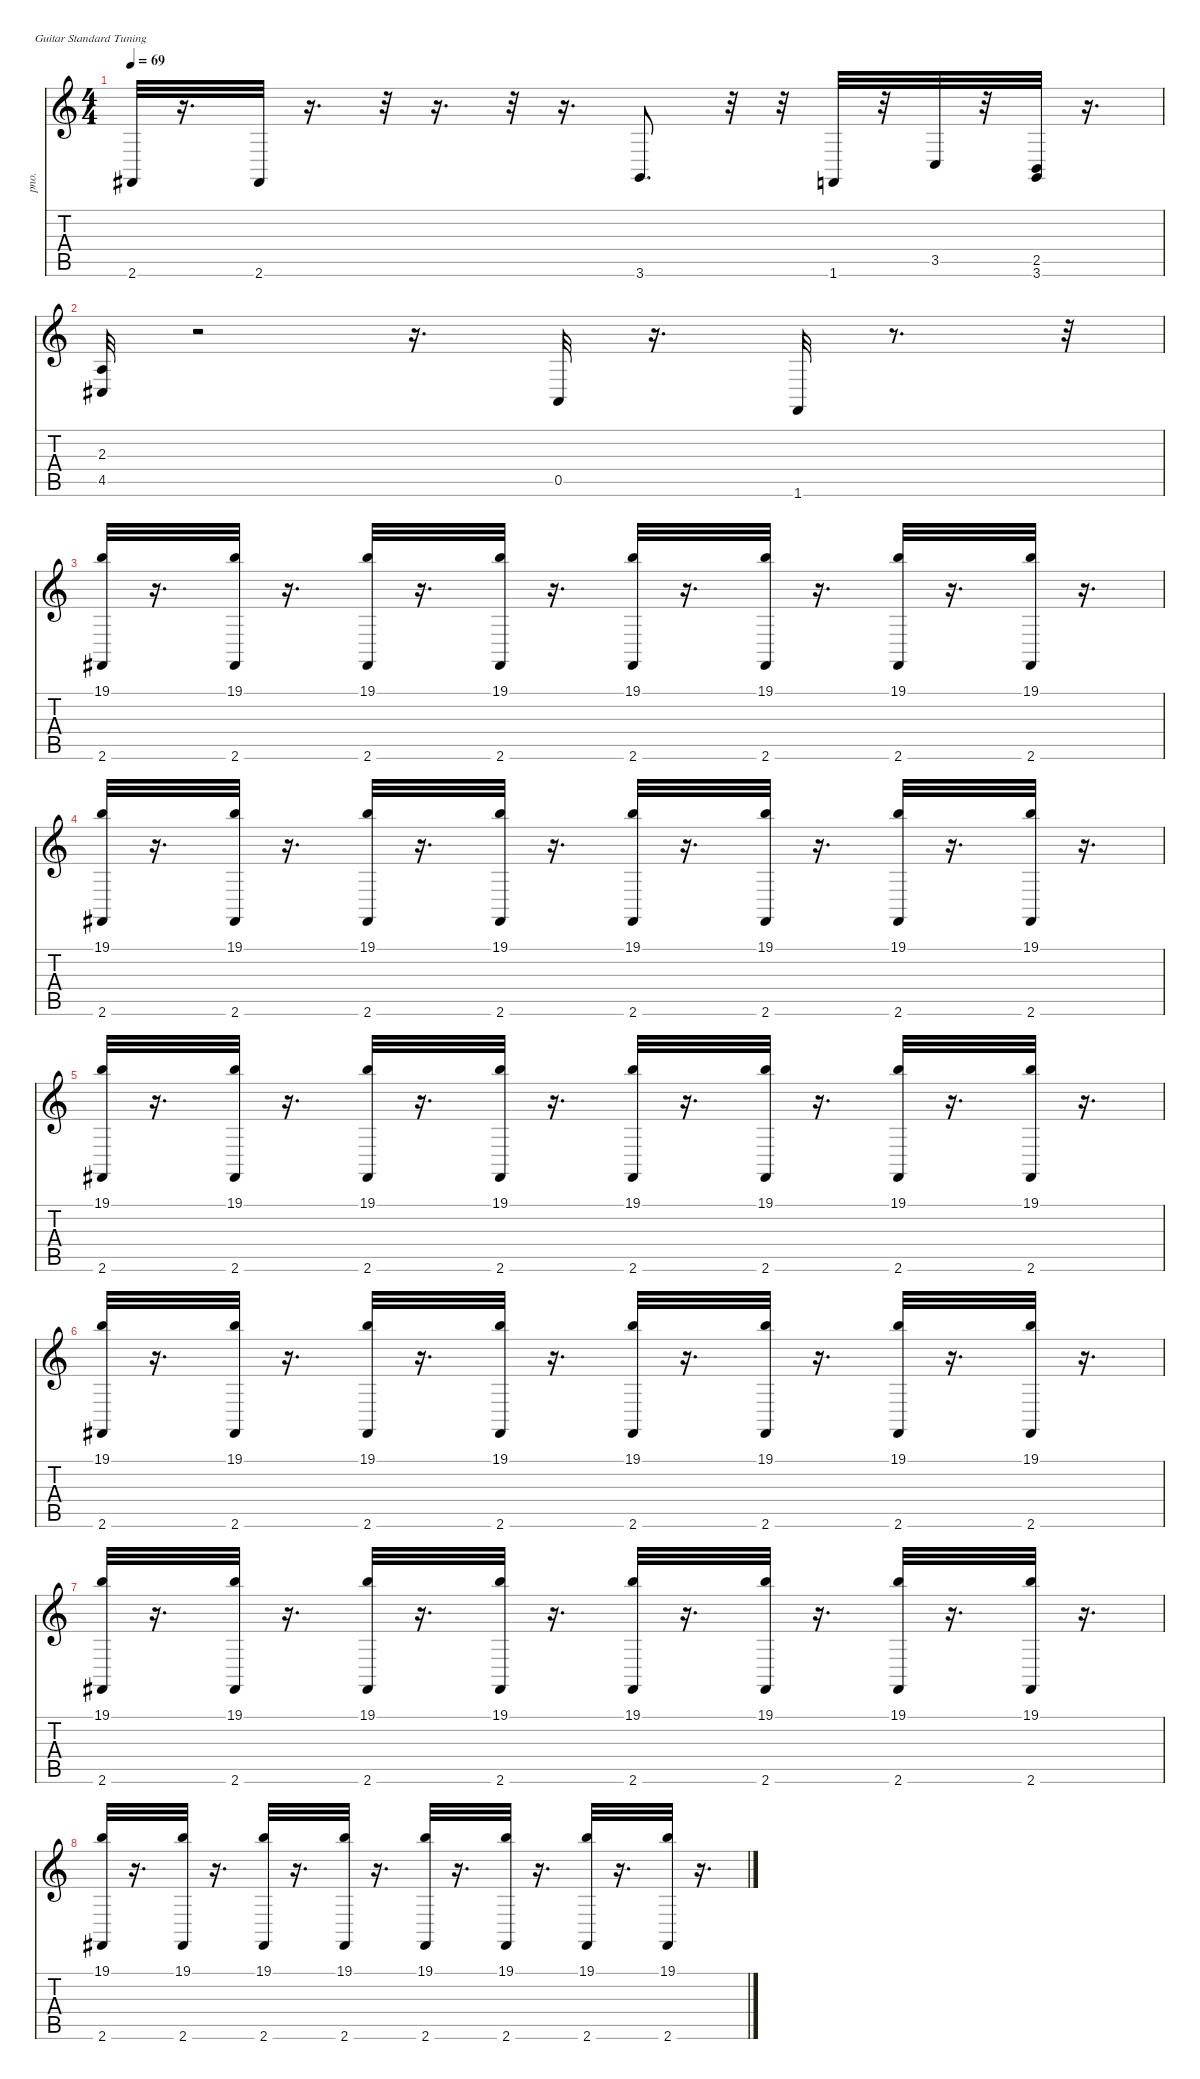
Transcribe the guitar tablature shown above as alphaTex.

\defaultSystemsLayout 4
\hideDynamics
\bracketExtendMode nobrackets
\otherSystemsTrackNameOrientation horizontal
\track ("Track 10" "pno.") {instrument acousticgrandpiano}
\staff {score tabs}
\tuning (E4 B3 G3 D3 A2 E2)
\ts (4 4)
\tempo 69
\clef g2
\ks c
2.6{acc #}.32{dy f beam Up} r.16{d beam Up} 2.6{acc #}.32{dy mp beam Up} r.16{d beam Up} r.32{beam Up} r.16{d beam Up} r.32{beam Up} r.16{d beam Up} 3.6.8{d dy ff beam Up} r.32{beam Up} r.32{beam Up} 1.6.32{dy mf beam Up} r.32{beam Up} 3.5.32{dy ff beam Up} r.32{beam Up} (2.5 3.6).32{dy f beam Up} r.16{d beam Up} |
(2.3 4.5{acc #}).32{dy ff beam Up} r.2{beam Up} r.16{d beam Up} 0.5.32{dy f beam Up} r.16{d beam Up} 1.6.32{dy fff beam Up} r.8{d beam Up} r.32{beam Up} |
(19.1 2.6{acc #}).32{dy mp beam Up} r.16{d beam Up} (19.1 2.6{acc #}).32{dy p beam Up} r.16{d beam Up} (19.1 2.6{acc #}).32{beam Up} r.16{d beam Up} (19.1 2.6{acc #}).32{beam Up} r.16{d beam Up} (19.1 2.6{acc #}).32{dy mp beam Up} r.16{d beam Up} (19.1 2.6{acc #}).32{dy p beam Up} r.16{d beam Up} (19.1 2.6{acc #}).32{beam Up} r.16{d beam Up} (19.1 2.6{acc #}).32{beam Up} r.16{d beam Up} |
(19.1 2.6{acc #}).32{dy mp beam Up} r.16{d beam Up} (19.1 2.6{acc #}).32{dy p beam Up} r.16{d beam Up} (19.1 2.6{acc #}).32{beam Up} r.16{d beam Up} (19.1 2.6{acc #}).32{beam Up} r.16{d beam Up} (19.1 2.6{acc #}).32{dy mp beam Up} r.16{d beam Up} (19.1 2.6{acc #}).32{dy p beam Up} r.16{d beam Up} (19.1 2.6{acc #}).32{beam Up} r.16{d beam Up} (19.1 2.6{acc #}).32{beam Up} r.16{d beam Up} |
(19.1 2.6{acc #}).32{dy mp beam Up} r.16{d beam Up} (19.1 2.6{acc #}).32{dy p beam Up} r.16{d beam Up} (19.1 2.6{acc #}).32{beam Up} r.16{d beam Up} (19.1 2.6{acc #}).32{beam Up} r.16{d beam Up} (19.1 2.6{acc #}).32{dy mp beam Up} r.16{d beam Up} (19.1 2.6{acc #}).32{dy p beam Up} r.16{d beam Up} (19.1 2.6{acc #}).32{beam Up} r.16{d beam Up} (19.1 2.6{acc #}).32{beam Up} r.16{d beam Up} |
(19.1 2.6{acc #}).32{dy mp beam Up} r.16{d beam Up} (19.1 2.6{acc #}).32{dy p beam Up} r.16{d beam Up} (19.1 2.6{acc #}).32{beam Up} r.16{d beam Up} (19.1 2.6{acc #}).32{beam Up} r.16{d beam Up} (19.1 2.6{acc #}).32{dy mp beam Up} r.16{d beam Up} (19.1 2.6{acc #}).32{dy p beam Up} r.16{d beam Up} (19.1 2.6{acc #}).32{beam Up} r.16{d beam Up} (19.1 2.6{acc #}).32{beam Up} r.16{d beam Up} |
(19.1 2.6{acc #}).32{dy mp beam Up} r.16{d beam Up} (19.1 2.6{acc #}).32{dy p beam Up} r.16{d beam Up} (19.1 2.6{acc #}).32{beam Up} r.16{d beam Up} (19.1 2.6{acc #}).32{beam Up} r.16{d beam Up} (19.1 2.6{acc #}).32{dy mp beam Up} r.16{d beam Up} (19.1 2.6{acc #}).32{dy p beam Up} r.16{d beam Up} (19.1 2.6{acc #}).32{beam Up} r.16{d beam Up} (19.1 2.6{acc #}).32{beam Up} r.16{d beam Up} |
(19.1 2.6{acc #}).32{dy mp beam Up} r.16{d beam Up} (19.1 2.6{acc #}).32{dy p beam Up} r.16{d beam Up} (19.1 2.6{acc #}).32{beam Up} r.16{d beam Up} (19.1 2.6{acc #}).32{beam Up} r.16{d beam Up} (19.1 2.6{acc #}).32{dy mp beam Up} r.16{d beam Up} (19.1 2.6{acc #}).32{dy p beam Up} r.16{d beam Up} (19.1 2.6{acc #}).32{beam Up} r.16{d beam Up} (19.1 2.6{acc #}).32{beam Up} r.16{d beam Up}
